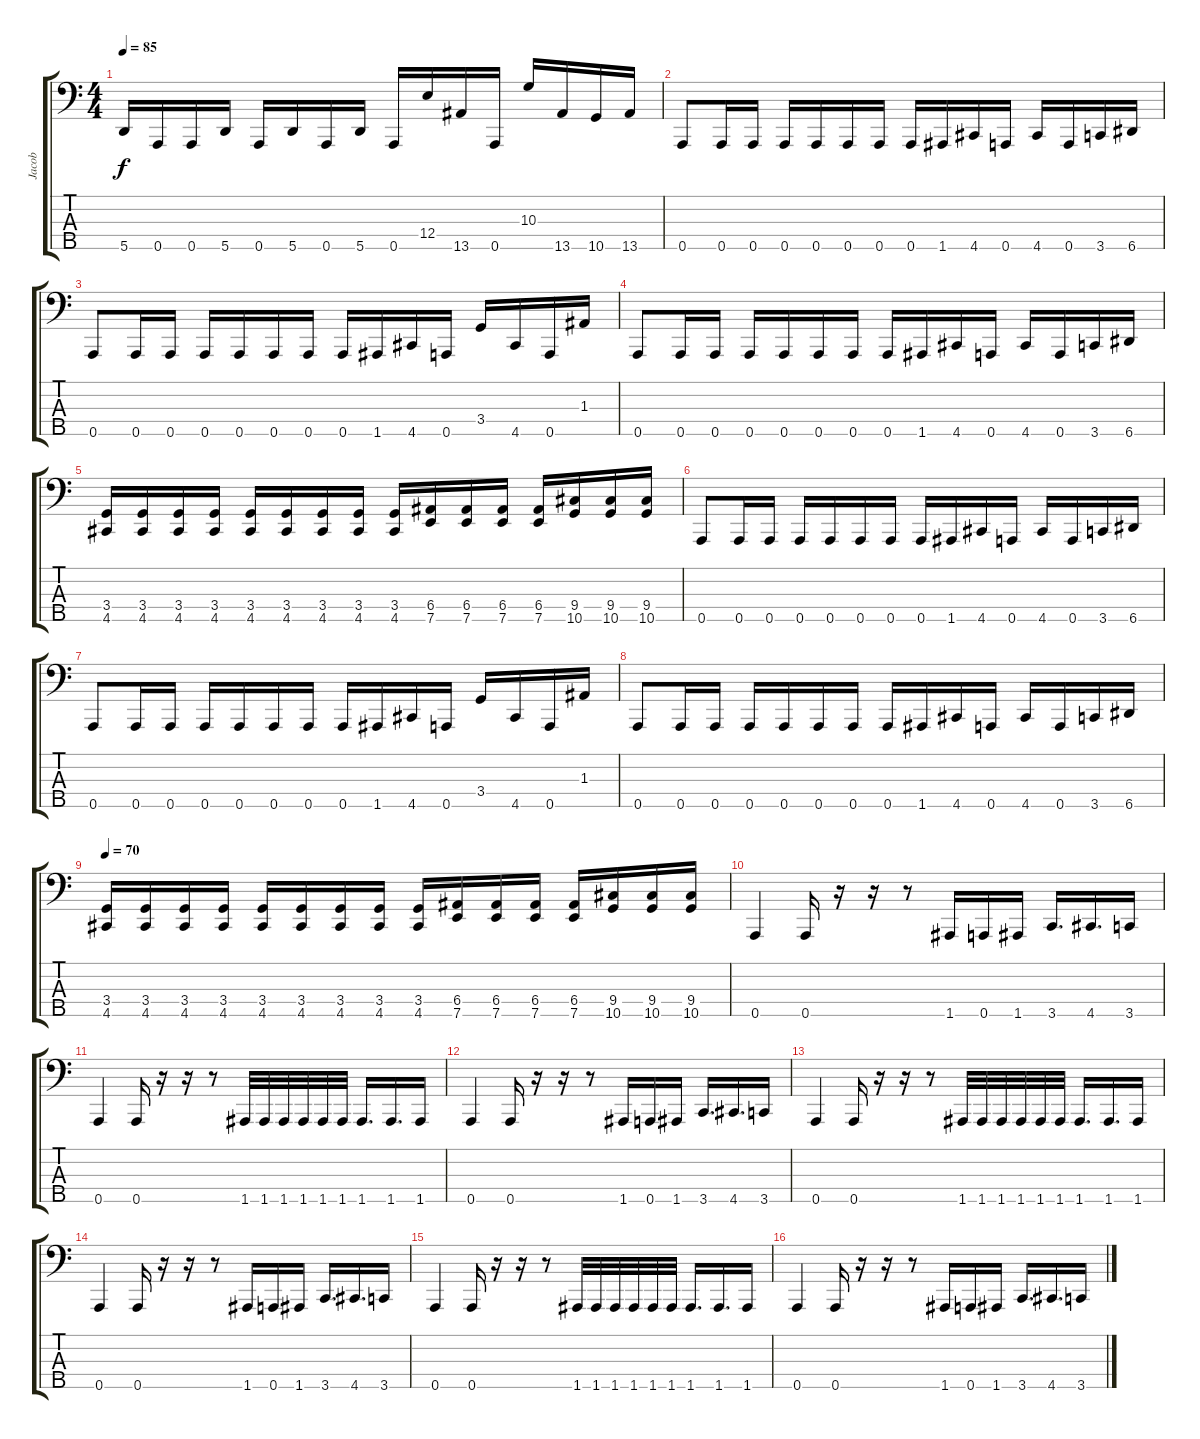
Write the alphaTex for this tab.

\track ("Jacob" "Jacob") {instrument electricbassfinger}
\staff {score tabs}
\tuning (G2 D2 A1 E1 A0) {hide}
\ts (4 4)
\tempo 85
\clef f4
\ks c
5.5.16{dy f} 0.5.16 0.5.16 5.5.16 0.5.16 5.5.16 0.5.16 5.5.16 0.5.16 12.4.16 13.5.16 0.5.16 10.3.16 13.5.16 10.5.16 13.5.16 |
0.5.8 0.5.16 0.5.16 0.5.16 0.5.16 0.5.16 0.5.16 0.5.16 1.5.16 4.5.16 0.5.16 4.5.16 0.5.16 3.5.16 6.5.16 |
0.5.8 0.5.16 0.5.16 0.5.16 0.5.16 0.5.16 0.5.16 0.5.16 1.5.16 4.5.16 0.5.16 3.4.16 4.5.16 0.5.16 1.3.16 |
0.5.8 0.5.16 0.5.16 0.5.16 0.5.16 0.5.16 0.5.16 0.5.16 1.5.16 4.5.16 0.5.16 4.5.16 0.5.16 3.5.16 6.5.16 |
(3.4 4.5).16 (3.4 4.5).16 (3.4 4.5).16 (3.4 4.5).16 (3.4 4.5).16 (3.4 4.5).16 (3.4 4.5).16 (3.4 4.5).16 (3.4 4.5).16 (6.4 7.5).16 (6.4 7.5).16 (6.4 7.5).16 (6.4 7.5).16 (9.4 10.5).16 (9.4 10.5).16 (9.4 10.5).16 |
0.5.8 0.5.16 0.5.16 0.5.16 0.5.16 0.5.16 0.5.16 0.5.16 1.5.16 4.5.16 0.5.16 4.5.16 0.5.16 3.5.16 6.5.16 |
0.5.8 0.5.16 0.5.16 0.5.16 0.5.16 0.5.16 0.5.16 0.5.16 1.5.16 4.5.16 0.5.16 3.4.16 4.5.16 0.5.16 1.3.16 |
0.5.8 0.5.16 0.5.16 0.5.16 0.5.16 0.5.16 0.5.16 0.5.16 1.5.16 4.5.16 0.5.16 4.5.16 0.5.16 3.5.16 6.5.16 |
\tempo 70
(3.4 4.5).16 (3.4 4.5).16 (3.4 4.5).16 (3.4 4.5).16 (3.4 4.5).16 (3.4 4.5).16 (3.4 4.5).16 (3.4 4.5).16 (3.4 4.5).16 (6.4 7.5).16 (6.4 7.5).16 (6.4 7.5).16 (6.4 7.5).16 (9.4 10.5).16 (9.4 10.5).16 (9.4 10.5).16 |
0.5.4 0.5.16 r.16 r.16 r.8 1.5.16 0.5.16 1.5.16 3.5.16{d} 4.5.16{d} 3.5.16 |
0.5.4 0.5.16 r.16 r.16 r.8 1.5.32 1.5.32 1.5.32 1.5.32 1.5.32 1.5.32 1.5.16{d} 1.5.16{d} 1.5.16 |
0.5.4 0.5.16 r.16 r.16 r.8 1.5.16 0.5.16 1.5.16 3.5.16{d} 4.5.16{d} 3.5.16 |
0.5.4 0.5.16 r.16 r.16 r.8 1.5.32 1.5.32 1.5.32 1.5.32 1.5.32 1.5.32 1.5.16{d} 1.5.16{d} 1.5.16 |
0.5.4 0.5.16 r.16 r.16 r.8 1.5.16 0.5.16 1.5.16 3.5.16{d} 4.5.16{d} 3.5.16 |
0.5.4 0.5.16 r.16 r.16 r.8 1.5.32 1.5.32 1.5.32 1.5.32 1.5.32 1.5.32 1.5.16{d} 1.5.16{d} 1.5.16 |
0.5.4 0.5.16 r.16 r.16 r.8 1.5.16 0.5.16 1.5.16 3.5.16{d} 4.5.16{d} 3.5.16
